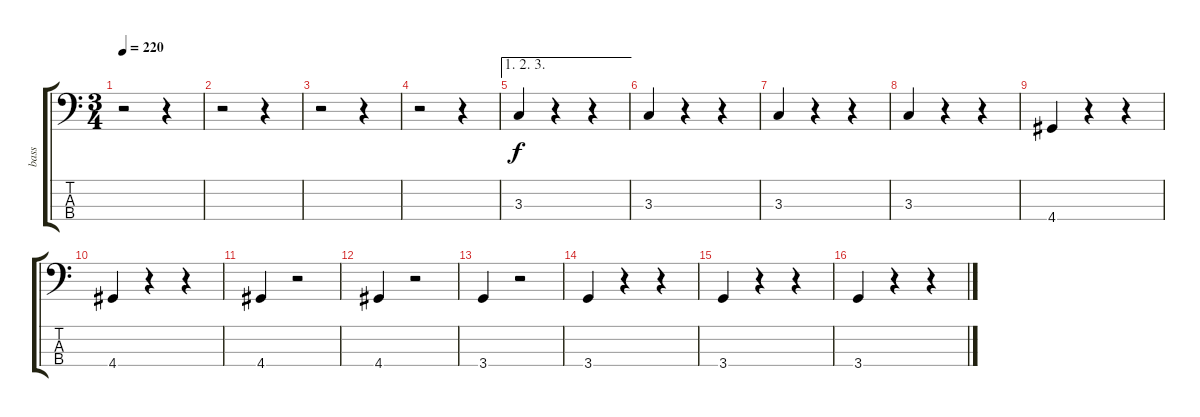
\track ("bass" "bass") {instrument acousticbass}
\staff {score tabs}
\tuning (G2 D2 A1 E1) {hide}
\ts (3 4)
\tempo 220
\clef f4
\ks c
r.2{dy f} r.4 |
r.2 r.4 |
r.2 r.4 |
r.2 r.4 |
\ae (1 2 3)
3.3.4 r.4 r.4 |
3.3.4 r.4 r.4 |
3.3.4 r.4 r.4 |
3.3.4 r.4 r.4 |
4.4.4 r.4 r.4 |
4.4.4 r.4 r.4 |
4.4.4 r.2 |
4.4.4 r.2 |
3.4.4 r.2 |
3.4.4 r.4 r.4 |
3.4.4 r.4 r.4 |
3.4.4 r.4 r.4
